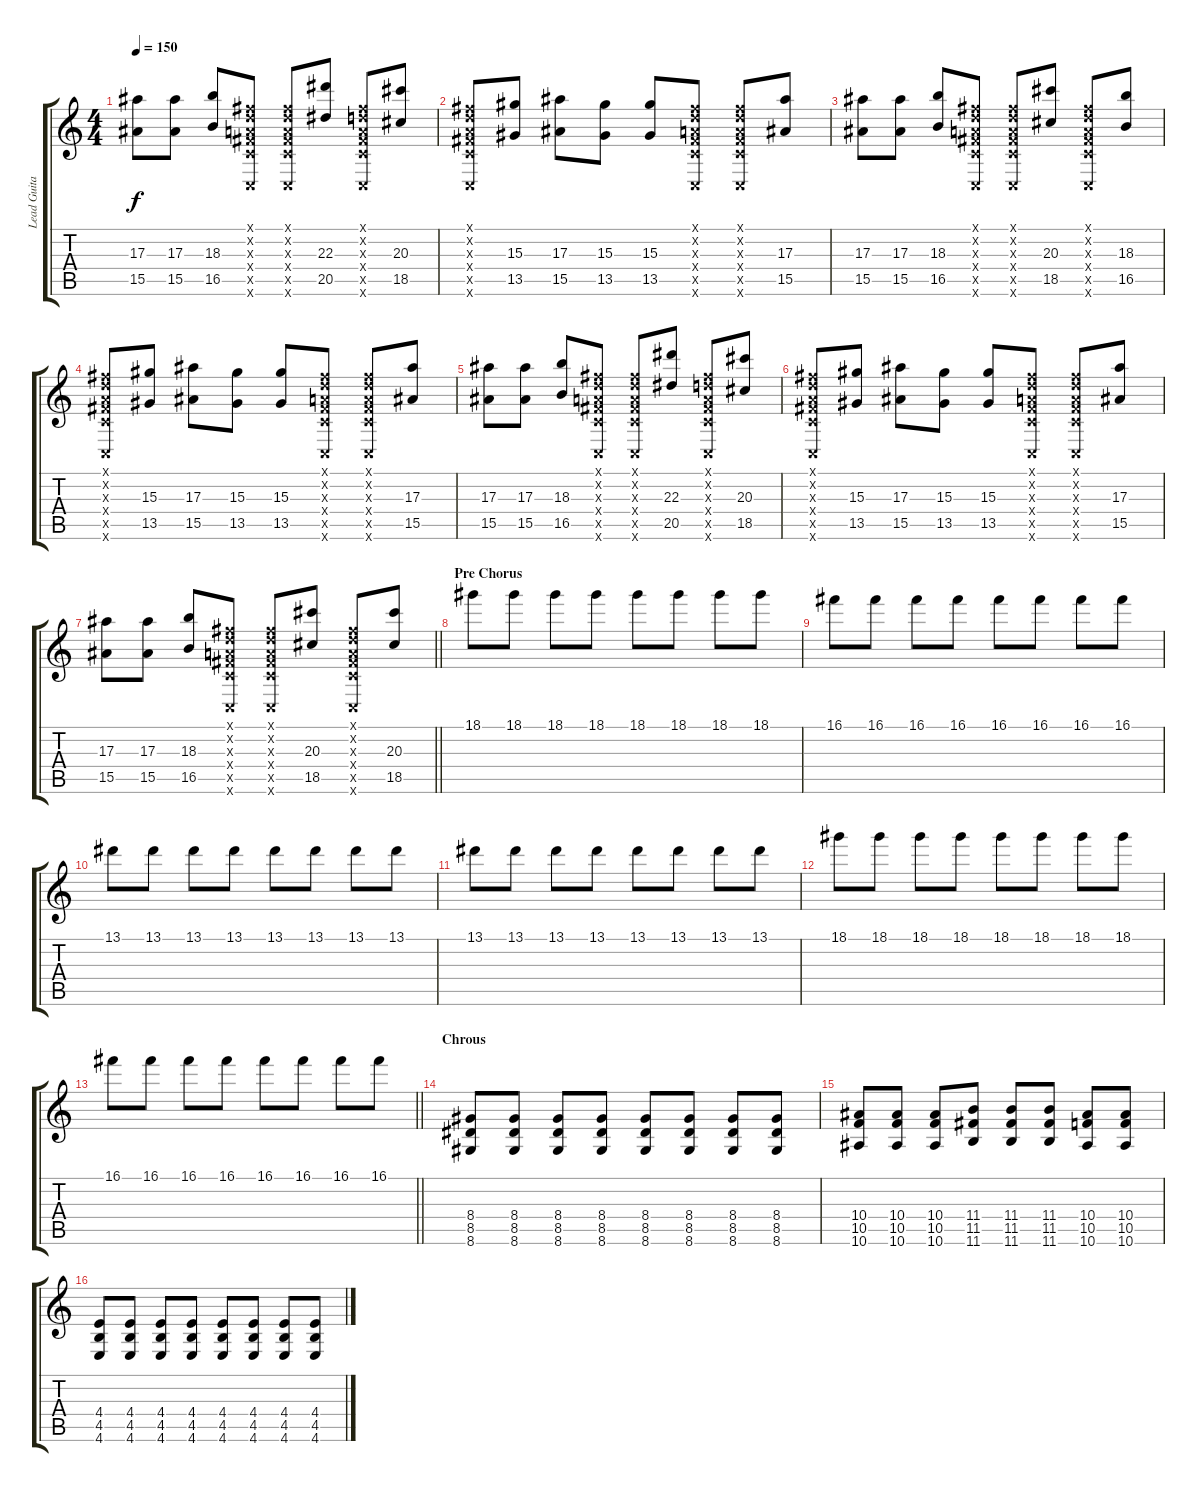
\track ("Lead Guitar" "Lead Guita") {instrument overdrivenguitar}
\staff {score tabs}
\tuning (D4 A3 F3 C3 G2 C2) {hide}
\ts (4 4)
\tempo 150
\clef g2
\ks c
(17.3 15.5).8{dy f} (17.3 15.5).8 (18.3 16.5).8 (0.1{x} 0.2{x} 13.3{x} 0.4{x} 11.5{x} 0.6{x}).8 (0.1{x} 0.2{x} 13.3{x} 0.4{x} 11.5{x} 0.6{x}).8 (22.3 20.5).8 (0.1{x} 0.2{x} 13.3{x} 0.4{x} 11.5{x} 0.6{x}).8 (20.3 18.5).8 |
(0.1{x} 0.2{x} 13.3{x} 0.4{x} 11.5{x} 0.6{x}).8 (15.3 13.5).8 (17.3 15.5).8 (15.3 13.5).8 (15.3 13.5).8 (0.1{x} 0.2{x} 13.3{x} 0.4{x} 11.5{x} 0.6{x}).8 (0.1{x} 0.2{x} 13.3{x} 0.4{x} 11.5{x} 0.6{x}).8 (17.3 15.5).8 |
(17.3 15.5).8 (17.3 15.5).8 (18.3 16.5).8 (0.1{x} 0.2{x} 13.3{x} 0.4{x} 11.5{x} 0.6{x}).8 (0.1{x} 0.2{x} 13.3{x} 0.4{x} 11.5{x} 0.6{x}).8 (20.3 18.5).8 (0.1{x} 0.2{x} 13.3{x} 0.4{x} 11.5{x} 0.6{x}).8 (18.3 16.5).8 |
(0.1{x} 0.2{x} 13.3{x} 0.4{x} 11.5{x} 0.6{x}).8 (15.3 13.5).8 (17.3 15.5).8 (15.3 13.5).8 (15.3 13.5).8 (0.1{x} 0.2{x} 13.3{x} 0.4{x} 11.5{x} 0.6{x}).8 (0.1{x} 0.2{x} 13.3{x} 0.4{x} 11.5{x} 0.6{x}).8 (17.3 15.5).8 |
(17.3 15.5).8 (17.3 15.5).8 (18.3 16.5).8 (0.1{x} 0.2{x} 13.3{x} 0.4{x} 11.5{x} 0.6{x}).8 (0.1{x} 0.2{x} 13.3{x} 0.4{x} 11.5{x} 0.6{x}).8 (22.3 20.5).8 (0.1{x} 0.2{x} 13.3{x} 0.4{x} 11.5{x} 0.6{x}).8 (20.3 18.5).8 |
(0.1{x} 0.2{x} 13.3{x} 0.4{x} 11.5{x} 0.6{x}).8 (15.3 13.5).8 (17.3 15.5).8 (15.3 13.5).8 (15.3 13.5).8 (0.1{x} 0.2{x} 13.3{x} 0.4{x} 11.5{x} 0.6{x}).8 (0.1{x} 0.2{x} 13.3{x} 0.4{x} 11.5{x} 0.6{x}).8 (17.3 15.5).8 |
\barLineRight lightlight
(17.3 15.5).8 (17.3 15.5).8 (18.3 16.5).8 (0.1{x} 0.2{x} 13.3{x} 0.4{x} 11.5{x} 0.6{x}).8 (0.1{x} 0.2{x} 13.3{x} 0.4{x} 11.5{x} 0.6{x}).8 (20.3 18.5).8 (0.1{x} 0.2{x} 13.3{x} 0.4{x} 11.5{x} 0.6{x}).8 (20.3 18.5).8 |
\section ("" "Pre Chorus")
18.1.8 18.1.8 18.1.8 18.1.8 18.1.8 18.1.8 18.1.8 18.1.8 |
16.1.8 16.1.8 16.1.8 16.1.8 16.1.8 16.1.8 16.1.8 16.1.8 |
13.1.8 13.1.8 13.1.8 13.1.8 13.1.8 13.1.8 13.1.8 13.1.8 |
13.1.8 13.1.8 13.1.8 13.1.8 13.1.8 13.1.8 13.1.8 13.1.8 |
18.1.8 18.1.8 18.1.8 18.1.8 18.1.8 18.1.8 18.1.8 18.1.8 |
\barLineRight lightlight
16.1.8 16.1.8 16.1.8 16.1.8 16.1.8 16.1.8 16.1.8 16.1.8 |
\section ("" "Chrous")
(8.4 8.5 8.6).8 (8.4 8.5 8.6).8 (8.4 8.5 8.6).8 (8.4 8.5 8.6).8 (8.4 8.5 8.6).8 (8.4 8.5 8.6).8 (8.4 8.5 8.6).8 (8.4 8.5 8.6).8 |
(10.4 10.5 10.6).8 (10.4 10.5 10.6).8 (10.4 10.5 10.6).8 (11.4 11.5 11.6).8 (11.4 11.5 11.6).8 (11.4 11.5 11.6).8 (10.4 10.5 10.6).8 (10.4 10.5 10.6).8 |
(4.4 4.5 4.6).8 (4.4 4.5 4.6).8 (4.4 4.5 4.6).8 (4.4 4.5 4.6).8 (4.4 4.5 4.6).8 (4.4 4.5 4.6).8 (4.4 4.5 4.6).8 (4.4 4.5 4.6).8
